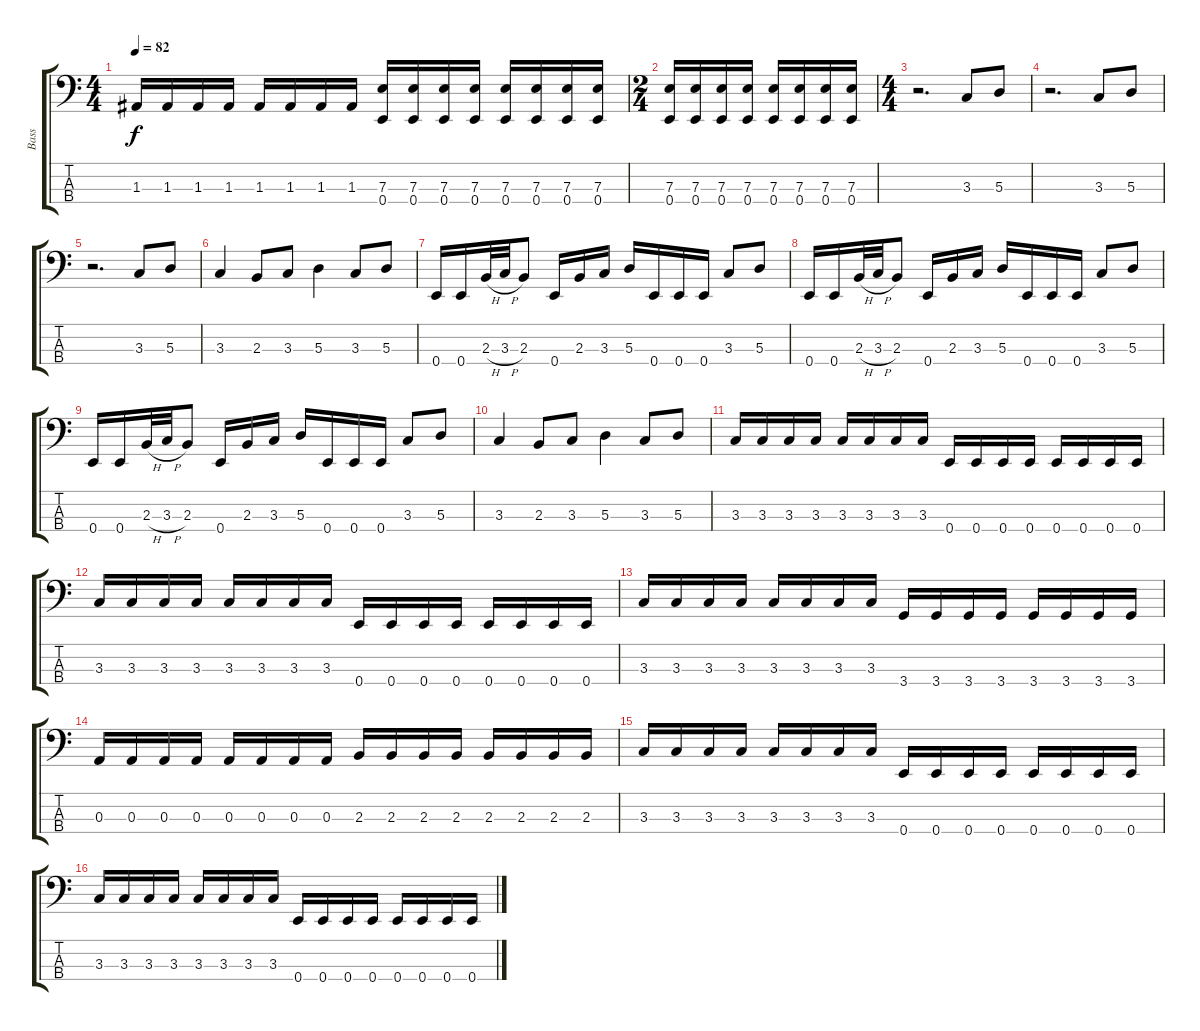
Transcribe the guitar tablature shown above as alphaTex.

\track ("Bass" "Bass") {instrument electricbasspick}
\staff {score tabs}
\tuning (G2 D2 A1 E1) {hide}
\ts (4 4)
\tempo 82
\clef f4
\ks c
1.3.16{dy f} 1.3.16 1.3.16 1.3.16 1.3.16 1.3.16 1.3.16 1.3.16 (7.3 0.4).16 (7.3 0.4).16 (7.3 0.4).16 (7.3 0.4).16 (7.3 0.4).16 (7.3 0.4).16 (7.3 0.4).16 (7.3 0.4).16 |
\ts (2 4)
(7.3 0.4).16 (7.3 0.4).16 (7.3 0.4).16 (7.3 0.4).16 (7.3 0.4).16 (7.3 0.4).16 (7.3 0.4).16 (7.3 0.4).16 |
\ts (4 4)
\section ("" "")
r.2{d} 3.3.8 5.3.8 |
r.2{d} 3.3.8 5.3.8 |
r.2{d} 3.3.8 5.3.8 |
3.3.4 2.3.8 3.3.8 5.3.4 3.3.8 5.3.8 |
\section ("" "")
0.4.16 0.4.16 2.3{h}.32 3.3{h}.32 2.3.8 0.4.16 2.3.16 3.3.16 5.3.16 0.4.16 0.4.16 0.4.16 3.3.8 5.3.8 |
0.4.16 0.4.16 2.3{h}.32 3.3{h}.32 2.3.8 0.4.16 2.3.16 3.3.16 5.3.16 0.4.16 0.4.16 0.4.16 3.3.8 5.3.8 |
0.4.16 0.4.16 2.3{h}.32 3.3{h}.32 2.3.8 0.4.16 2.3.16 3.3.16 5.3.16 0.4.16 0.4.16 0.4.16 3.3.8 5.3.8 |
3.3.4 2.3.8 3.3.8 5.3.4 3.3.8 5.3.8 |
\section ("" "")
3.3.16 3.3.16 3.3.16 3.3.16 3.3.16 3.3.16 3.3.16 3.3.16 0.4.16 0.4.16 0.4.16 0.4.16 0.4.16 0.4.16 0.4.16 0.4.16 |
3.3.16 3.3.16 3.3.16 3.3.16 3.3.16 3.3.16 3.3.16 3.3.16 0.4.16 0.4.16 0.4.16 0.4.16 0.4.16 0.4.16 0.4.16 0.4.16 |
3.3.16 3.3.16 3.3.16 3.3.16 3.3.16 3.3.16 3.3.16 3.3.16 3.4.16 3.4.16 3.4.16 3.4.16 3.4.16 3.4.16 3.4.16 3.4.16 |
0.3.16 0.3.16 0.3.16 0.3.16 0.3.16 0.3.16 0.3.16 0.3.16 2.3.16 2.3.16 2.3.16 2.3.16 2.3.16 2.3.16 2.3.16 2.3.16 |
\section ("" "")
3.3.16 3.3.16 3.3.16 3.3.16 3.3.16 3.3.16 3.3.16 3.3.16 0.4.16 0.4.16 0.4.16 0.4.16 0.4.16 0.4.16 0.4.16 0.4.16 |
3.3.16 3.3.16 3.3.16 3.3.16 3.3.16 3.3.16 3.3.16 3.3.16 0.4.16 0.4.16 0.4.16 0.4.16 0.4.16 0.4.16 0.4.16 0.4.16
